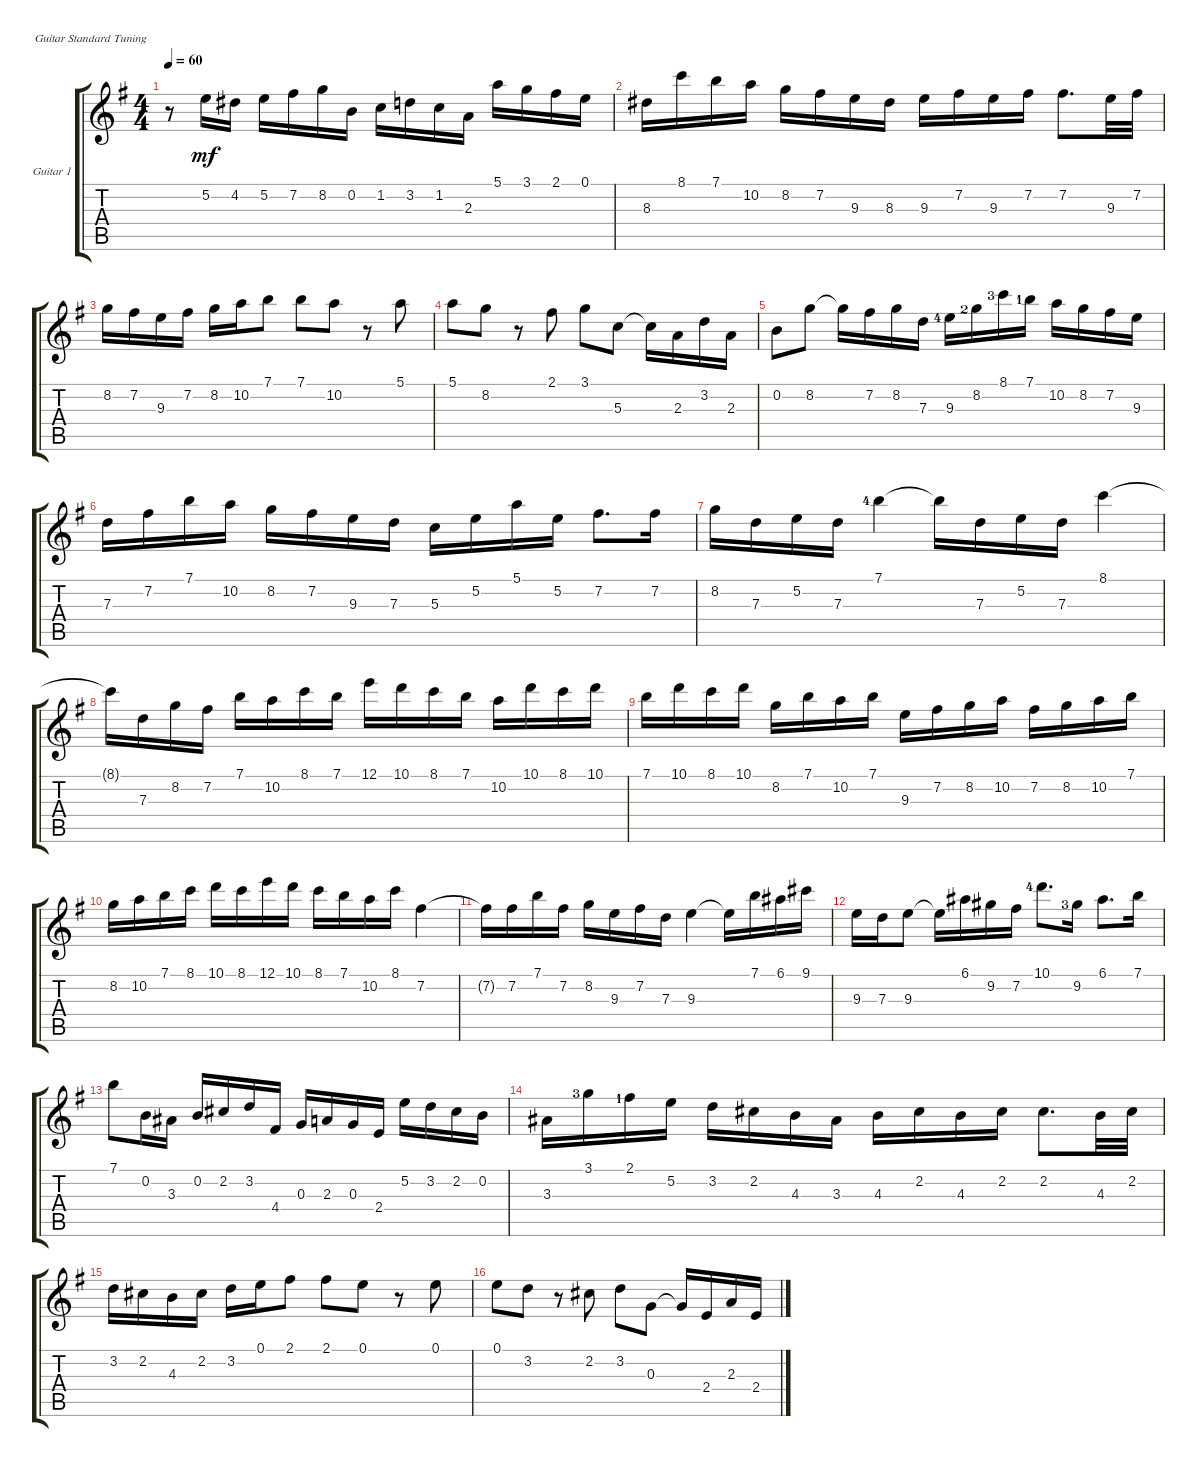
\bracketExtendMode groupsimilarinstruments
\firstSystemTrackNameOrientation horizontal
\otherSystemsTrackNameOrientation horizontal
\track ("Guitar 1" "Guitar 1") {instrument acousticguitarnylon}
\staff {score tabs}
\tuning (E4 B3 G3 D3 A2 E2)
\ts (4 4)
\tempo 60
\clef g2
\ks g
r.8{dy mf instrument acousticguitarnylon} 5.2.16 4.2.16 5.2.16 7.2.16 8.2.16 0.2.16 1.2.16 3.2.16 1.2.16 2.3.16 5.1.16 3.1.16 2.1.16 0.1.16 |
8.3.16 8.1.16 7.1.16 10.2.16 8.2.16 7.2.16 9.3.16 8.3.16 9.3.16 7.2.16 9.3.16 7.2.16 7.2.8{d} 9.3.32 7.2.32 |
8.2.16 7.2.16 9.3.16 7.2.16 8.2.16 10.2.16 7.1.8 7.1.8 10.2.8 r.8 5.1.8 |
5.1.8 8.2.8 r.8 2.1.8 3.1.8 5.3.8 5.3{t}.16 2.3.16 3.2.16 2.3.16 |
0.2.8 8.2.8 8.2{t}.16 7.2.16 8.2.16 7.3.16 9.3{lf 5}.16 8.2{lf 3}.16 8.1{lf 4}.16 7.1{lf 2}.16 10.2.16 8.2.16 7.2.16 9.3.16 |
7.3.16 7.2.16 7.1.16 10.2.16 8.2.16 7.2.16 9.3.16 7.3.16 5.3.16 5.2.16 5.1.16 5.2.16 7.2.8{d} 7.2.16 |
8.2.16 7.3.16 5.2.16 7.3.16 7.1{lf 5}.4 7.1{t}.16 7.3.16 5.2.16 7.3.16 8.1.4 |
8.1{t}.16 7.3.16 8.2.16 7.2.16 7.1.16 10.2.16 8.1.16 7.1.16 12.1.16 10.1.16 8.1.16 7.1.16 10.2.16 10.1.16 8.1.16 10.1.16 |
7.1.16 10.1.16 8.1.16 10.1.16 8.2.16 7.1.16 10.2.16 7.1.16 9.3.16 7.2.16 8.2.16 10.2.16 7.2.16 8.2.16 10.2.16 7.1.16 |
8.2.16 10.2.16 7.1.16 8.1.16 10.1.16 8.1.16 12.1.16 10.1.16 8.1.16 7.1.16 10.2.16 8.1.16 7.2.4 |
7.2{t}.16 7.2.16 7.1.16 7.2.16 8.2.16 9.3.16 7.2.16 7.3.16 9.3.4 9.3{t}.16 7.1.16 6.1.16 9.1.16 |
9.3.16 7.3.16 9.3.8 9.3{t}.16 6.1.16 9.2.16 7.2.16 10.1{lf 5}.8{d} 9.2{lf 4}.16 6.1.8{d} 7.1.16 |
7.1.8 0.2.16 3.3.16 0.2.16 2.2.16 3.2.16 4.4.16 0.3.16 2.3.16 0.3.16 2.4.16 5.2.16 3.2.16 2.2.16 0.2.16 |
3.3.16 3.1{lf 4}.16 2.1{lf 2}.16 5.2.16 3.2.16 2.2.16 4.3.16 3.3.16 4.3.16 2.2.16 4.3.16 2.2.16 2.2.8{d} 4.3.32 2.2.32 |
3.2.16 2.2.16 4.3.16 2.2.16 3.2.16 0.1.16 2.1.8 2.1.8 0.1.8 r.8 0.1.8 |
0.1.8 3.2.8 r.8 2.2.8 3.2.8 0.3.8 0.3{t}.16 2.4.16 2.3.16 2.4.16
